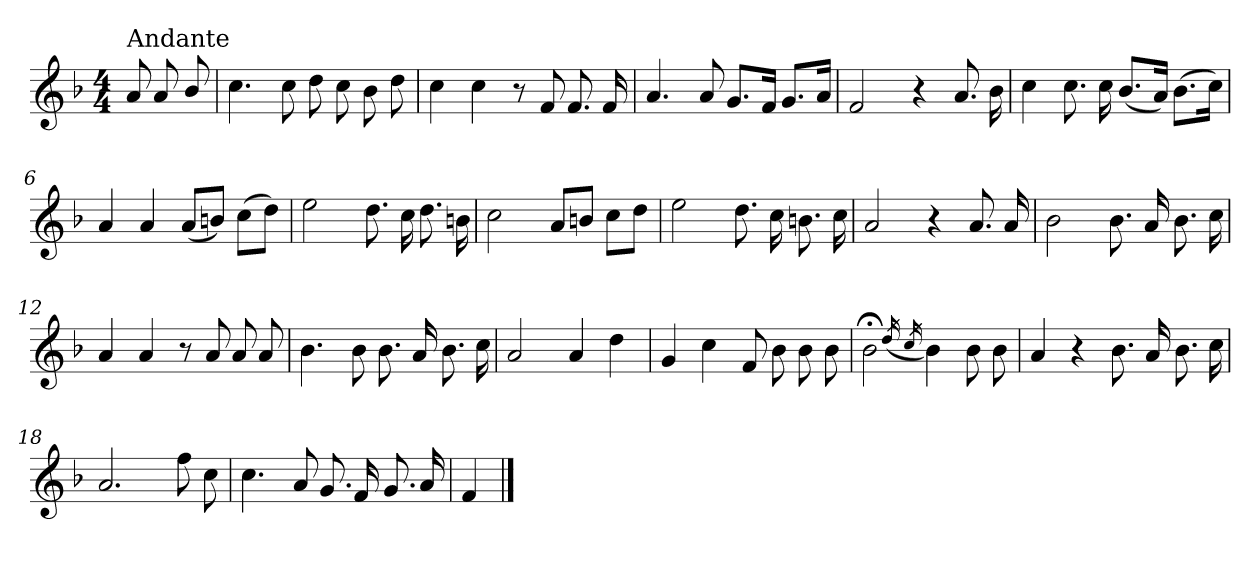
**kern
*part1
*staff1
*clefG2
*k[b-]
*F:
*M4/4
=
!LO:TX:a:t=Andante
8a/
8a/
8b-/
=1
4.cc\
8cc\
8dd\
8cc\
8b-\
8dd\
=2
4cc\
4cc\
8r
8f/
8.f/
16f/
=3
4.a/
8a/
8.g/L
16f/Jk
8.g/L
16a/Jk
=4
2f/
4r
8.a/
16b-\
!!LO:LB:g=z
=5
4cc\
8.cc\
16cc\
(<8.b-/L
16a/Jk)
(>8.b-\L
16cc\Jk)
=6
4a/
4a/
(<8a/L
8bn/J)
(>8cc\L
8dd\J)
=7
2ee\
8.dd\
16cc\
8.dd\
16bn\
=8
2cc\
8a/L
8bn/J
8cc\L
8dd\J
=9
2ee\
8.dd\
16cc\
8.bn\
16cc\
!!LO:LB:g=z
=10
2a/
4r
8.a/
16a/
=11
2b-\
8.b-\
16a/
8.b-\
16cc\
=12
4a/
4a/
8r
8a/
8a/
8a/
=13
4.b-\
8b-\
8.b-\
16a/
8.b-\
16cc\
=14
2a/
4a/
4dd\
!!LO:LB:g=z
=15
4g/
4cc\
8f/
8b-\
8b-\
8b-\
=16
2b-;<\
(<16qdd/
16qcc/
4b-\)
8b-\
8b-\
=17
4a/
4r
8.b-\
16a/
8.b-\
16cc\
=18
2.a/
8ff\
8cc\
=19
4.cc\
8a/
8.g/
16f/
8.g/
16a/
!!LO:LB:g=z
=20
4f/
==
*-
